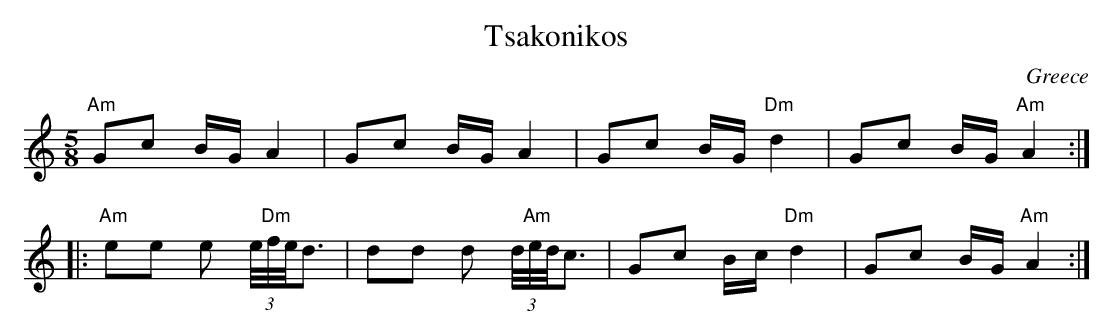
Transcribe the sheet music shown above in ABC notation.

X:1
T:Tsakonikos
L:1/8
M:5/8
O:Greece
K:A minor
"Am"Gc B/G/ A2|Gc B/G/ A2|\
Gc B/G/ "Dm"d2|Gc B/G/ "Am"A2 ::
"Am"ee e (3e/4"Dm"f/4e/4d3/2|\
dd d (3d/4"Am"e/4d/4c3/2|\
Gc B/c/ "Dm"d2|\
Gc B/G/ "Am"A2 :|
